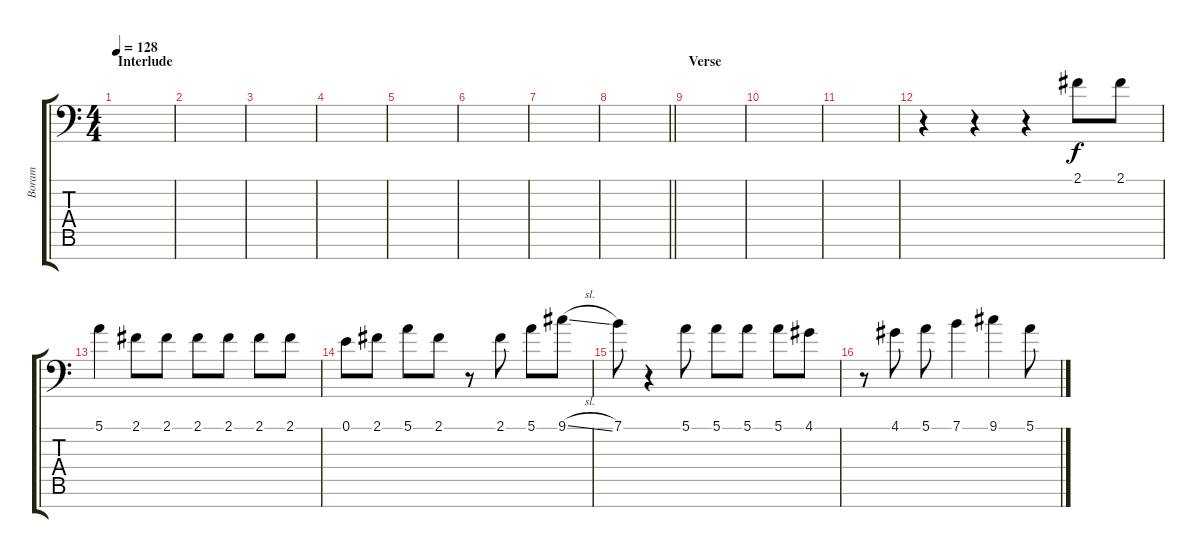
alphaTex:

\track ("Boram" "Boram") {instrument piccolo}
\staff {score tabs}
\tuning (E4 B3 G3 D3 A2 E2 C-1) {hide}
\ts (4 4)
\section ("" "Interlude")
\tempo 128
\clef f4
\ks c
|
|
|
|
|
|
|
\barLineRight lightlight
|
\section ("" "Verse")
|
|
|
r.4 r.4 r.4 2.1.8 2.1.8 |
5.1.4 2.1.8 2.1.8 2.1.8 2.1.8 2.1.8 2.1.8 |
0.1.8 2.1.8 5.1.8 2.1.8 r.8 2.1.8 5.1.8 9.1{sl}.8 |
7.1.8 r.4 5.1.8 5.1.8 5.1.8 5.1.8 4.1.8 |
r.8 4.1.8 5.1.8 7.1.4 9.1.4 5.1.8
